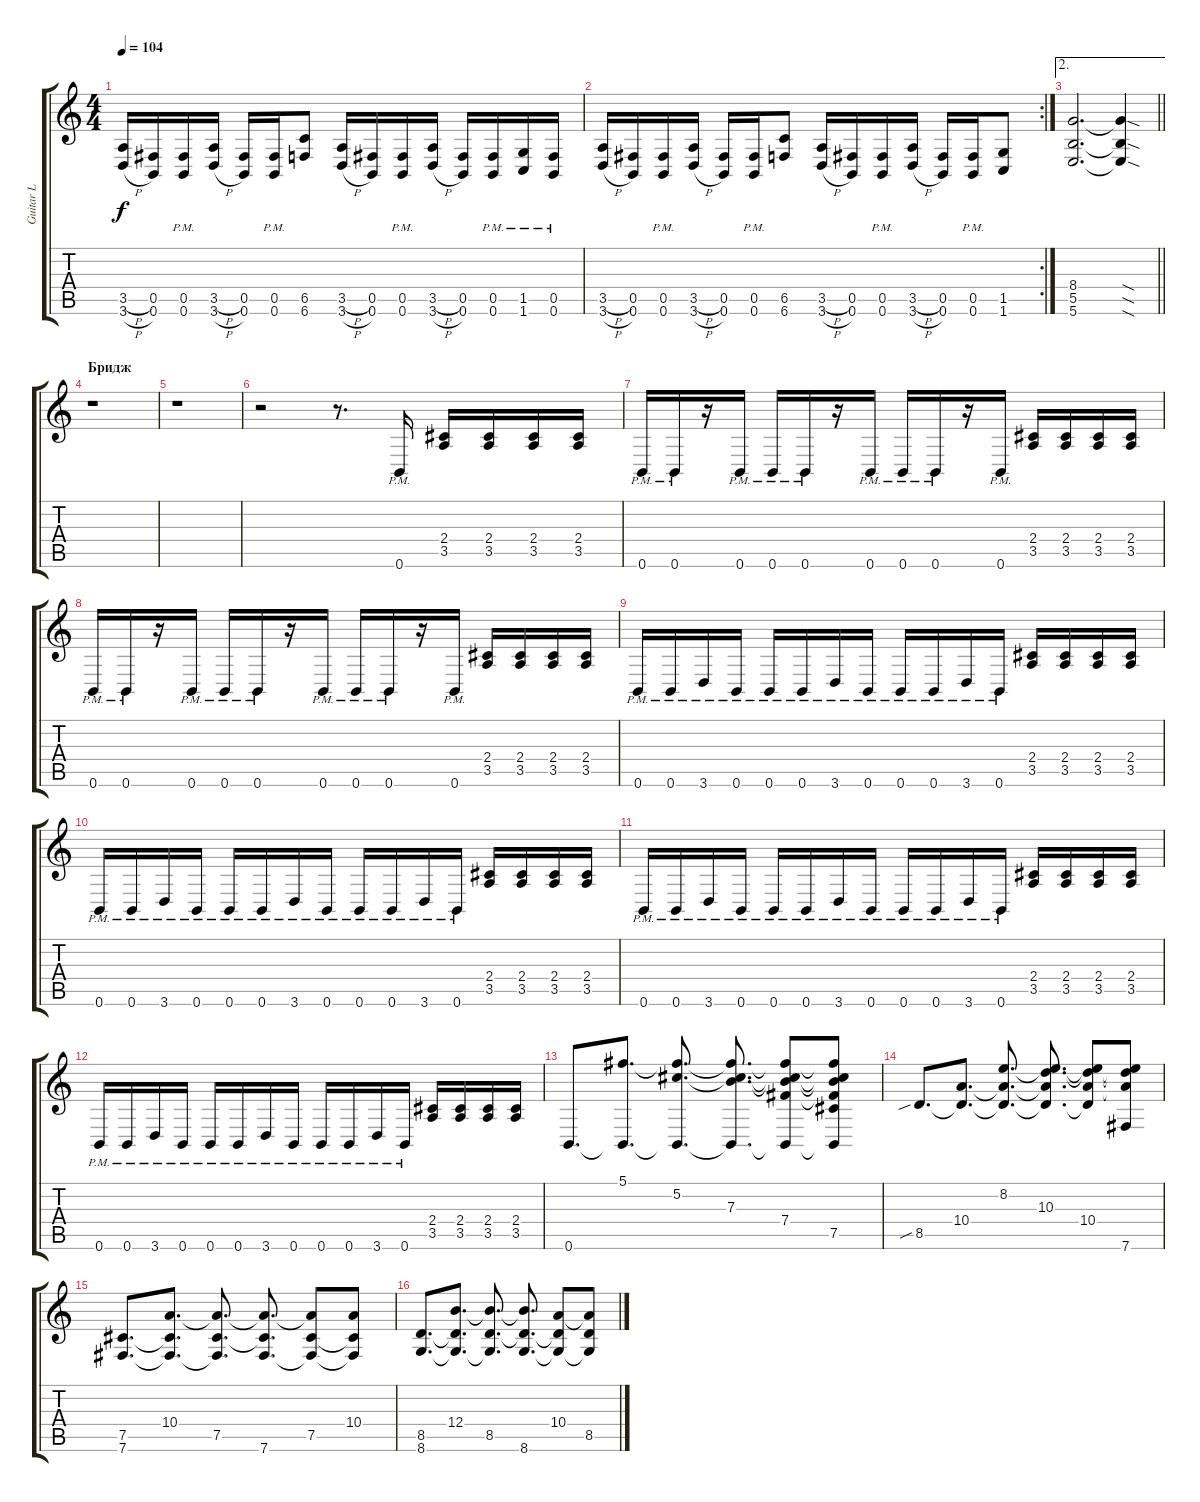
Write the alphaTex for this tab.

\track ("Guitar L" "Guitar L") {instrument distortionguitar}
\staff {score tabs}
\tuning (Db4 Ab3 E3 B2 Gb2 B1) {hide}
\ts (4 4)
\tempo 104
\clef g2
\ks c
(3.5{h} 3.6{h}).16{dy f} (0.5 0.6).16 (0.5{pm} 0.6{pm}).16 (3.5{h} 3.6{h}).16 (0.5 0.6).16 (0.5{pm} 0.6{pm}).16 (6.5 6.6).8 (3.5{h} 3.6{h}).16 (0.5 0.6).16 (0.5{pm} 0.6{pm}).16 (3.5{h} 3.6{h}).16 (0.5 0.6).16 (0.5{pm} 0.6{pm}).16 (1.5{pm} 1.6{pm}).16 (0.5{pm} 0.6{pm}).16 |
\rc 2
(3.5{h} 3.6{h}).16 (0.5 0.6).16 (0.5{pm} 0.6{pm}).16 (3.5{h} 3.6{h}).16 (0.5 0.6).16 (0.5{pm} 0.6{pm}).16 (6.5 6.6).8 (3.5{h} 3.6{h}).16 (0.5 0.6).16 (0.5{pm} 0.6{pm}).16 (3.5{h} 3.6{h}).16 (0.5 0.6).16 (0.5{pm} 0.6{pm}).16 (1.5 1.6).8 |
\ae 2
\barLineRight lightlight
(8.4 5.5 5.6).2{d} (8.4{sod t} 5.5{sod t} 5.6{sod t}).4 |
\section ("" "Бридж")
r.1 |
r.1 |
r.2 r.8{d} 0.6{pm}.16 (2.4 3.5).16 (2.4 3.5).16 (2.4 3.5).16 (2.4 3.5).16 |
0.6{pm}.16 0.6{pm}.16 r.16 0.6{pm}.16 0.6{pm}.16 0.6{pm}.16 r.16 0.6{pm}.16 0.6{pm}.16 0.6{pm}.16 r.16 0.6{pm}.16 (2.4 3.5).16 (2.4 3.5).16 (2.4 3.5).16 (2.4 3.5).16 |
0.6{pm}.16 0.6{pm}.16 r.16 0.6{pm}.16 0.6{pm}.16 0.6{pm}.16 r.16 0.6{pm}.16 0.6{pm}.16 0.6{pm}.16 r.16 0.6{pm}.16 (2.4 3.5).16 (2.4 3.5).16 (2.4 3.5).16 (2.4 3.5).16 |
0.6{pm}.16 0.6{pm}.16 3.6{pm}.16 0.6{pm}.16 0.6{pm}.16 0.6{pm}.16 3.6{pm}.16 0.6{pm}.16 0.6{pm}.16 0.6{pm}.16 3.6{pm}.16 0.6{pm}.16 (2.4 3.5).16 (2.4 3.5).16 (2.4 3.5).16 (2.4 3.5).16 |
0.6{pm}.16 0.6{pm}.16 3.6{pm}.16 0.6{pm}.16 0.6{pm}.16 0.6{pm}.16 3.6{pm}.16 0.6{pm}.16 0.6{pm}.16 0.6{pm}.16 3.6{pm}.16 0.6{pm}.16 (2.4 3.5).16 (2.4 3.5).16 (2.4 3.5).16 (2.4 3.5).16 |
0.6{pm}.16 0.6{pm}.16 3.6{pm}.16 0.6{pm}.16 0.6{pm}.16 0.6{pm}.16 3.6{pm}.16 0.6{pm}.16 0.6{pm}.16 0.6{pm}.16 3.6{pm}.16 0.6{pm}.16 (2.4 3.5).16 (2.4 3.5).16 (2.4 3.5).16 (2.4 3.5).16 |
0.6{pm}.16 0.6{pm}.16 3.6{pm}.16 0.6{pm}.16 0.6{pm}.16 0.6{pm}.16 3.6{pm}.16 0.6{pm}.16 0.6{pm}.16 0.6{pm}.16 3.6{pm}.16 0.6{pm}.16 (2.4 3.5).16 (2.4 3.5).16 (2.4 3.5).16 (2.4 3.5).16 |
0.6.8{d volume 10 instrument overdrivenguitar} (5.1 0.6{t}).8{d} (5.1{t} 5.2 0.6{t}).8{d} (5.1{t} 5.2{t} 7.3 0.6{t}).8{d} (5.1{t} 5.2{t} 7.3{t} 7.4 0.6{t}).8 (5.1{t} 5.2{t} 7.3{t} 7.4{t} 7.5 0.6{t}).8 |
8.5{sib}.8{d} (10.4 8.5{t}).8{d} (8.2 10.4{t} 8.5{t}).8{d} (8.2{t} 10.3 10.4{t} 8.5{t}).8{d} (8.2{t} 10.3{t} 10.4 8.5{t}).8 (8.2{t} 10.3{t} 10.4{t} 7.6).8 |
(7.5 7.6).8{d} (10.4 7.5{t} 7.6{t}).8{d} (10.4{t} 7.5 7.6{t}).8{d} (10.4{t} 7.5{t} 7.6).8{d} (10.4{t} 7.5 7.6{t}).8 (10.4 7.5{t} 7.6{t}).8 |
(8.5 8.6).8{d} (12.4 8.5{t} 8.6{t}).8{d} (12.4{t} 8.5 8.6{t}).8{d} (12.4{t} 8.5{t} 8.6).8{d} (10.4 8.5{t} 8.6{t}).8 (10.4{t} 8.5 8.6{t}).8
